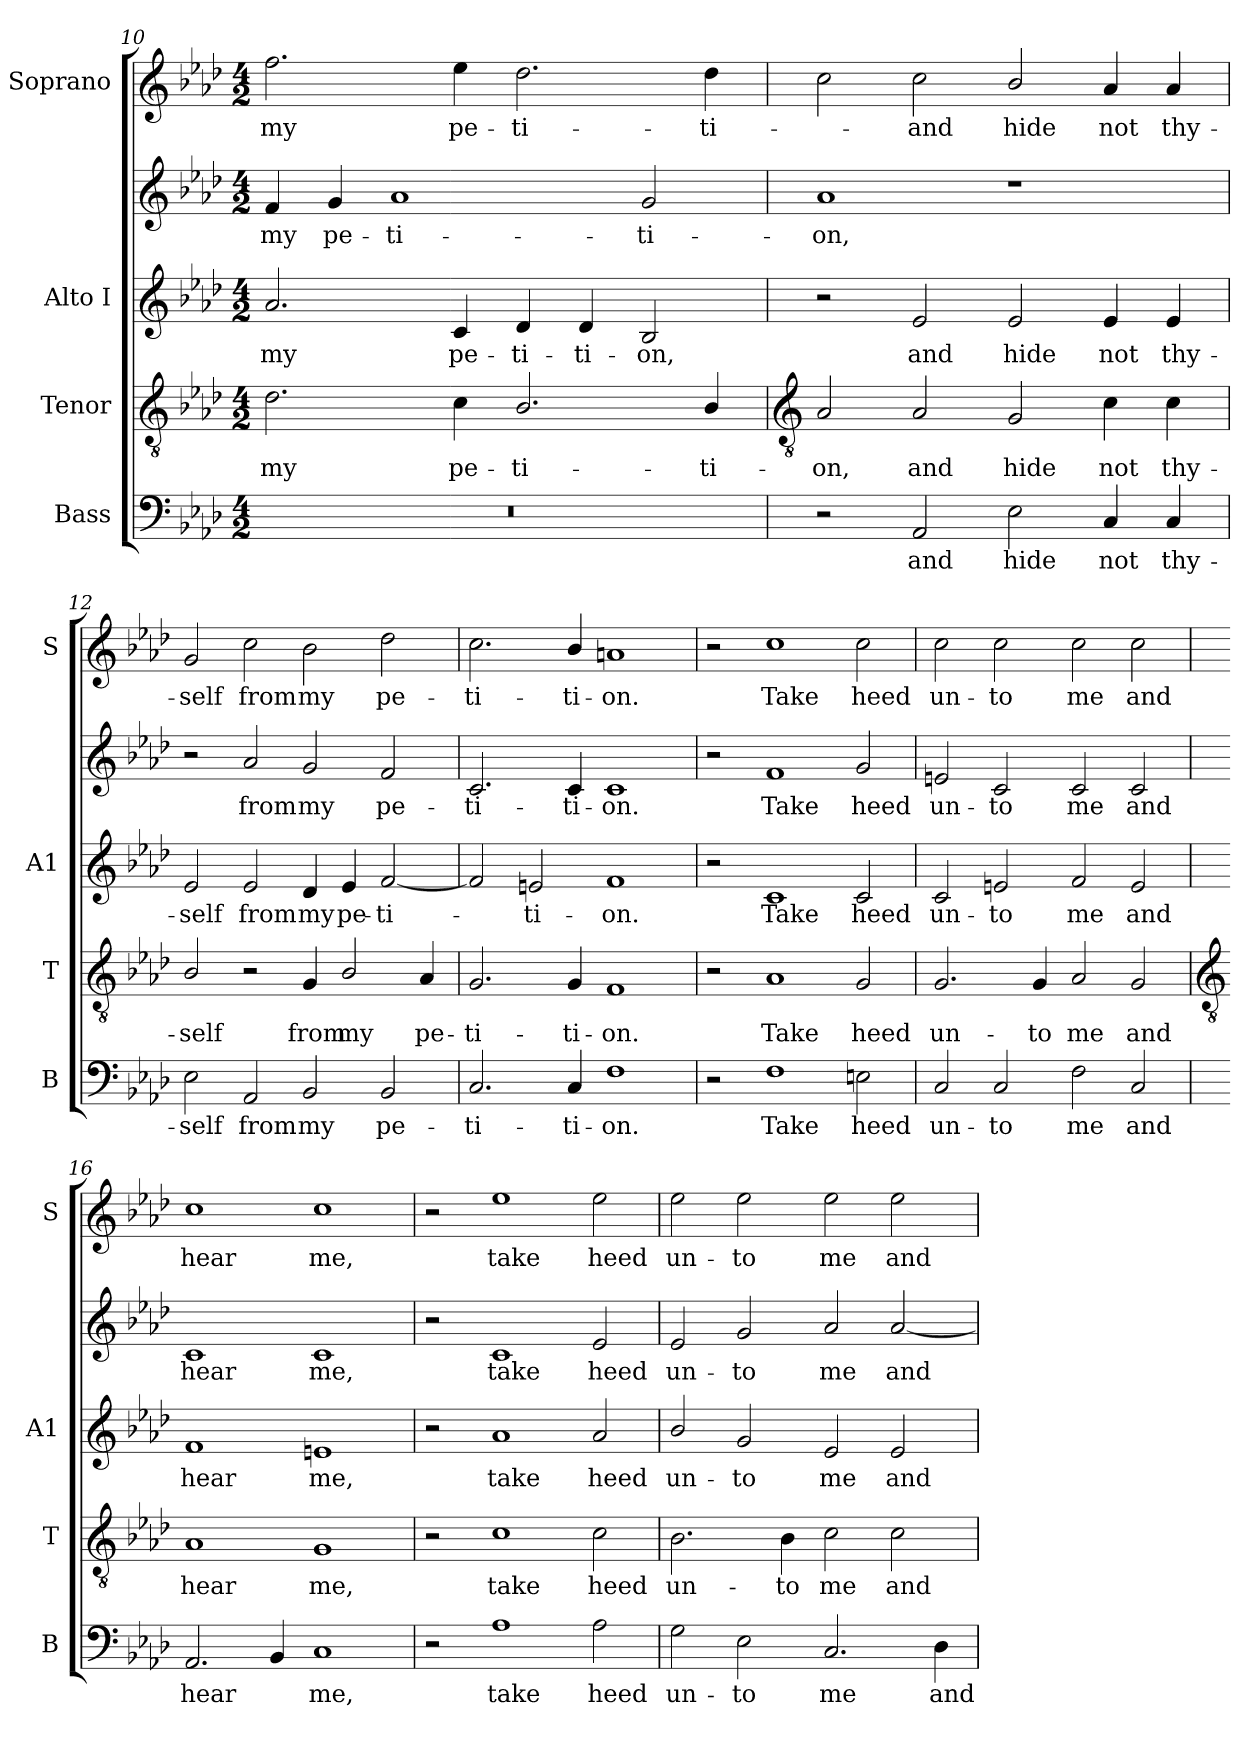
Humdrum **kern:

**kern	**text	**kern	**text	**kern	**text	**kern	**text	**kern	**text
*part4	*part4	*part3	*part3	*part2	*part2	*part2	*part2	*part1	*part1
*staff5	*staff5	*staff4	*staff4	*staff3	*staff3	*staff2	*staff2	*staff1	*staff1
*I"Bass	*	*I"Tenor	*	*I"Alto I	*	*	*	*I"Soprano	*
*I'B	*	*I'T	*	*I'A1	*	*	*	*I'S	*
*clefF4	*	*clefGv2	*	*clefG2	*	*clefG2	*	*clefG2	*
*k[b-e-a-d-]	*	*k[b-e-a-d-]	*	*k[b-e-a-d-]	*	*k[b-e-a-d-]	*	*k[b-e-a-d-]	*
*A-:	*	*A-:	*	*A-:	*	*A-:	*	*A-:	*
*M4/2	*	*M4/2	*	*M4/2	*	*M4/2	*	*M4/2	*
=10	=10	=10	=10	=10	=10	=10	=10	=10	=10
!	!	!	!LO:LY:b	!	!LO:LY:b	!	!LO:LY:b	!	!LO:LY:b
0r	.	2.d-	my	2.a-	-my	4f	my	2.ff	my
!	!	!	!	!	!	!	!LO:LY:b	!	!
.	.	.	.	.	.	4g	pe-	.	.
!	!	!	!	!	!	!	!LO:LY:b	!	!
.	.	.	.	.	.	1a-	-ti-	.	.
!	!	!	!LO:LY:b	!	!LO:LY:b	!	!	!	!LO:LY:b
.	.	4c	pe-	4c	pe-	.	.	4ee-	pe-
!	!	!	!LO:LY:b	!	!LO:LY:b	!	!	!	!LO:LY:b
.	.	2.B-/	-ti-	4d-	-ti-	.	.	2.dd-	-ti-
!	!	!	!	!	!LO:LY:b	!	!	!	!
.	.	.	.	4d-	-ti-	.	.	.	.
!	!	!	!	!	!LO:LY:b	!	!LO:LY:b	!	!
.	.	.	.	2B-	-on,	2g	-ti-	.	.
!	!	!	!LO:LY:b	!	!	!	!	!	!LO:LY:b
.	.	4B-/	-ti-	.	.	.	.	4dd-	-ti-
!!LO:LB:g=z
=11	=11	=11	=11	=11	=11	=11	=11	=11	=11
*	*	*clefGv2	*	*	*	*	*	*	*
!	!	!	!LO:LY:b	!	!	!	!LO:LY:b	!	!
2r	.	2A-	-on,	2r	.	1a-	on,	2cc	.
!	!LO:LY:b	!	!LO:LY:b	!	!LO:LY:b	!	!	!	!LO:LY:b
2AA-	and	2A-	and	2e-	and	.	.	2cc	and
!	!LO:LY:b	!	!LO:LY:b	!	!LO:LY:b	!	!	!	!LO:LY:b
2E-	hide	2G	hide	2e-	hide	1r	.	2b-/	hide
!	!LO:LY:b	!	!LO:LY:b	!	!LO:LY:b	!	!	!	!LO:LY:b
4C	not	4c	not	4e-	not	.	.	4a-	not
!	!LO:LY:b	!	!LO:LY:b	!	!LO:LY:b	!	!	!	!LO:LY:b
4C	thy-	4c	thy-	4e-	thy-	.	.	4a-	thy-
=12	=12	=12	=12	=12	=12	=12	=12	=12	=12
!	!LO:LY:b	!	!LO:LY:b	!	!LO:LY:b	!	!	!	!LO:LY:b
2E-	-self	2B-/	-self	2e-	-self	2r	.	2g	-self
!	!LO:LY:b	!	!	!	!LO:LY:b	!	!LO:LY:b	!	!LO:LY:b
2AA-	from	2r	.	2e-	from	2a-	-from	2cc	from
!	!LO:LY:b	!	!LO:LY:b	!	!LO:LY:b	!	!LO:LY:b	!	!LO:LY:b
2BB-	my	4G	from	4d-	my	2g	my	2b-	my
!	!	!	!LO:LY:b	!	!LO:LY:b	!	!	!	!
.	.	2B-/	my	4e-	pe-	.	.	.	.
!	!LO:LY:b	!	!	!	!LO:LY:b	!	!LO:LY:b	!	!LO:LY:b
2BB-	pe-	.	.	[2f	-ti-	2f	pe-	2dd-	pe-
!	!	!	!LO:LY:b	!	!	!	!	!	!
.	.	4A-	pe-	.	.	.	.	.	.
=13	=13	=13	=13	=13	=13	=13	=13	=13	=13
!	!LO:LY:b	!	!LO:LY:b	!	!	!	!LO:LY:b	!	!LO:LY:b
2.C	-ti-	2.G	-ti-	2f]	.	2.c	ti-	2.cc	-ti-
!	!	!	!	!	!LO:LY:b	!	!	!	!
.	.	.	.	2en	ti-	.	.	.	.
!	!LO:LY:b	!	!LO:LY:b	!	!	!	!LO:LY:b	!	!LO:LY:b
4C	-ti-	4G	-ti-	.	.	4c	-ti-	4b-/	-ti-
!	!LO:LY:b	!	!LO:LY:b	!	!LO:LY:b	!	!LO:LY:b	!	!LO:LY:b
1F	-on.	1F	-on.	1f	-on.	1c	-on.	1an	-on.
=14	=14	=14	=14	=14	=14	=14	=14	=14	=14
2r	.	2r	.	2r	.	2r	.	2r	.
!	!LO:LY:b	!	!LO:LY:b	!	!LO:LY:b	!	!LO:LY:b	!	!LO:LY:b
1F	Take	1A-	Take	1c	Take	1f	Take	1cc	Take
!	!LO:LY:b	!	!LO:LY:b	!	!LO:LY:b	!	!LO:LY:b	!	!LO:LY:b
2En	heed	2G	heed	2c	heed	2g	heed	2cc	heed
=15	=15	=15	=15	=15	=15	=15	=15	=15	=15
!	!LO:LY:b	!	!LO:LY:b	!	!LO:LY:b	!	!LO:LY:b	!	!LO:LY:b
2C	un-	2.G	un-	2c	un-	2en	un-	2cc	un-
!	!LO:LY:b	!	!	!	!LO:LY:b	!	!LO:LY:b	!	!LO:LY:b
2C	-to	.	.	2en	-to	2c	-to	2cc	-to
!	!	!	!LO:LY:b	!	!	!	!	!	!
.	.	4G	-to	.	.	.	.	.	.
!	!LO:LY:b	!	!LO:LY:b	!	!LO:LY:b	!	!LO:LY:b	!	!LO:LY:b
2F	me	2A-	me	2f	me	2c	me	2cc	me
!	!LO:LY:b	!	!LO:LY:b	!	!LO:LY:b	!	!LO:LY:b	!	!LO:LY:b
2C	and	2G	and	2e	and	2c	and	2cc	and
!!LO:LB:g=z
=16	=16	=16	=16	=16	=16	=16	=16	=16	=16
*	*	*clefGv2	*	*	*	*	*	*	*
!	!LO:LY:b	!	!LO:LY:b	!	!LO:LY:b	!	!LO:LY:b	!	!LO:LY:b
2.AA-	hear	1A-	hear	1f	hear	1c	hear	1cc	hear
4BB-	.	.	.	.	.	.	.	.	.
!	!LO:LY:b	!	!LO:LY:b	!	!LO:LY:b	!	!LO:LY:b	!	!LO:LY:b
1C	me,	1G	me,	1en	me,	1c	me,	1cc	me,
=17	=17	=17	=17	=17	=17	=17	=17	=17	=17
2r	.	2r	.	2r	.	2r	.	2r	.
!	!LO:LY:b	!	!LO:LY:b	!	!LO:LY:b	!	!LO:LY:b	!	!LO:LY:b
1A-	take	1c	take	1a-	take	1c	take	1ee-	take
!	!LO:LY:b	!	!LO:LY:b	!	!LO:LY:b	!	!LO:LY:b	!	!LO:LY:b
2A-	heed	2c	heed	2a-	heed	2e-	heed	2ee-	heed
=18	=18	=18	=18	=18	=18	=18	=18	=18	=18
!	!LO:LY:b	!	!LO:LY:b	!	!LO:LY:b	!	!LO:LY:b	!	!LO:LY:b
2G	un-	2.B-	un-	2b-/	un-	2e-	un-	2ee-	un-
!	!LO:LY:b	!	!	!	!LO:LY:b	!	!LO:LY:b	!	!LO:LY:b
2E-	-to	.	.	2g	-to	2g	-to	2ee-	-to
!	!	!	!LO:LY:b	!	!	!	!	!	!
.	.	4B-	-to	.	.	.	.	.	.
!	!LO:LY:b	!	!LO:LY:b	!	!LO:LY:b	!	!LO:LY:b	!	!LO:LY:b
2.C	me	2c	me	2e-	me	2a-	me	2ee-	me
!	!	!	!LO:LY:b	!	!LO:LY:b	!	!LO:LY:b	!	!LO:LY:b
.	.	2c	and	2e-	and	[2a-	and	2ee-	and
!	!LO:LY:b	!	!	!	!	!	!	!	!
4D-	and	.	.	.	.	.	.	.	.
=	=	=	=	=	=	=	=	=	=
*-	*-	*-	*-	*-	*-	*-	*-	*-	*-
